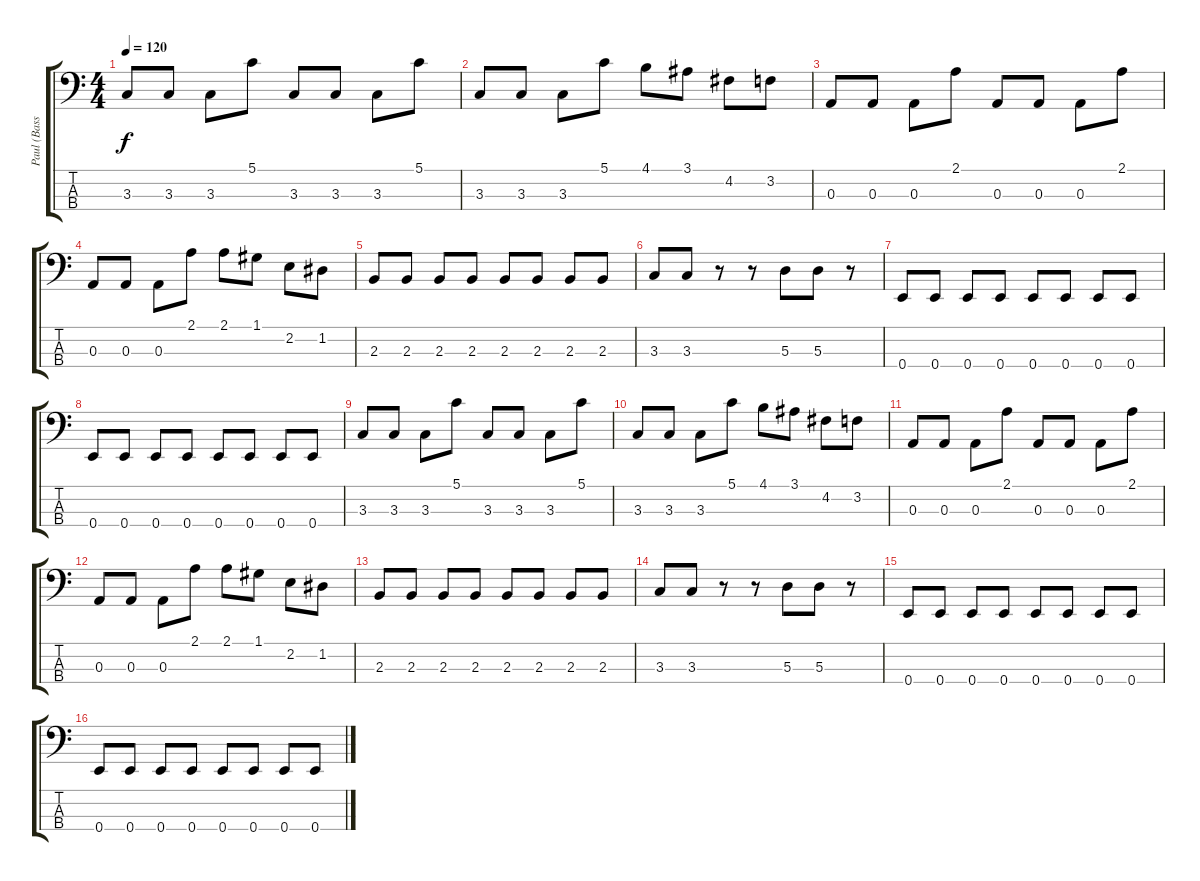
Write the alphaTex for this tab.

\track ("Paul (Bass)" "Paul (Bass") {instrument electricbasspick}
\staff {score tabs}
\tuning (G2 D2 A1 E1) {hide}
\ts (4 4)
\tempo 120
\clef f4
\ks c
3.3.8{dy f} 3.3.8 3.3.8 5.1.8 3.3.8 3.3.8 3.3.8 5.1.8 |
3.3.8 3.3.8 3.3.8 5.1.8 4.1.8 3.1.8 4.2.8 3.2.8 |
0.3.8 0.3.8 0.3.8 2.1.8 0.3.8 0.3.8 0.3.8 2.1.8 |
0.3.8 0.3.8 0.3.8 2.1.8 2.1.8 1.1.8 2.2.8 1.2.8 |
2.3.8 2.3.8 2.3.8 2.3.8 2.3.8 2.3.8 2.3.8 2.3.8 |
3.3.8 3.3.8 r.8 r.8 5.3.8 5.3.8 r.8 |
0.4.8 0.4.8 0.4.8 0.4.8 0.4.8 0.4.8 0.4.8 0.4.8 |
0.4.8 0.4.8 0.4.8 0.4.8 0.4.8 0.4.8 0.4.8 0.4.8 |
3.3.8 3.3.8 3.3.8 5.1.8 3.3.8 3.3.8 3.3.8 5.1.8 |
3.3.8 3.3.8 3.3.8 5.1.8 4.1.8 3.1.8 4.2.8 3.2.8 |
0.3.8 0.3.8 0.3.8 2.1.8 0.3.8 0.3.8 0.3.8 2.1.8 |
0.3.8 0.3.8 0.3.8 2.1.8 2.1.8 1.1.8 2.2.8 1.2.8 |
2.3.8 2.3.8 2.3.8 2.3.8 2.3.8 2.3.8 2.3.8 2.3.8 |
3.3.8 3.3.8 r.8 r.8 5.3.8 5.3.8 r.8 |
0.4.8 0.4.8 0.4.8 0.4.8 0.4.8 0.4.8 0.4.8 0.4.8 |
0.4.8 0.4.8 0.4.8 0.4.8 0.4.8 0.4.8 0.4.8 0.4.8
